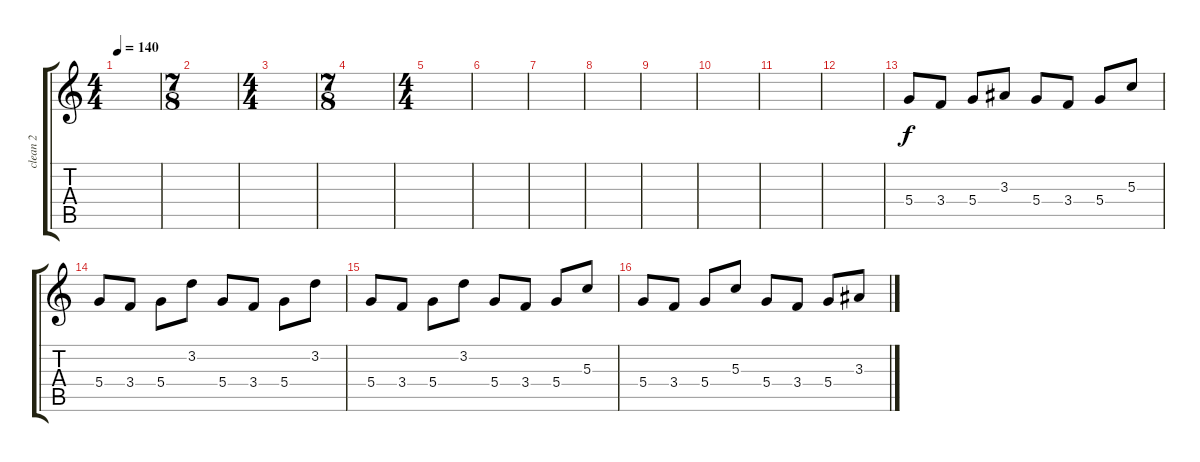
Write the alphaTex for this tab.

\track ("clean 2" "clean 2") {instrument electricguitarclean}
\staff {score tabs}
\tuning (E4 B3 G3 D3 A2 E2) {hide}
\ts (4 4)
\tempo 140
\clef g2
\ks c
|
\ts (7 8)
|
\ts (4 4)
|
\ts (7 8)
|
\ts (4 4)
|
|
|
|
|
|
|
|
5.4.8{volume 6 instrument acousticguitarsteel} 3.4.8 5.4.8 3.3.8 5.4.8 3.4.8 5.4.8 5.3.8 |
5.4.8 3.4.8 5.4.8 3.2.8 5.4.8 3.4.8 5.4.8 3.2.8 |
5.4.8 3.4.8 5.4.8 3.2.8 5.4.8 3.4.8 5.4.8 5.3.8 |
5.4.8 3.4.8 5.4.8 5.3.8 5.4.8 3.4.8 5.4.8 3.3.8
